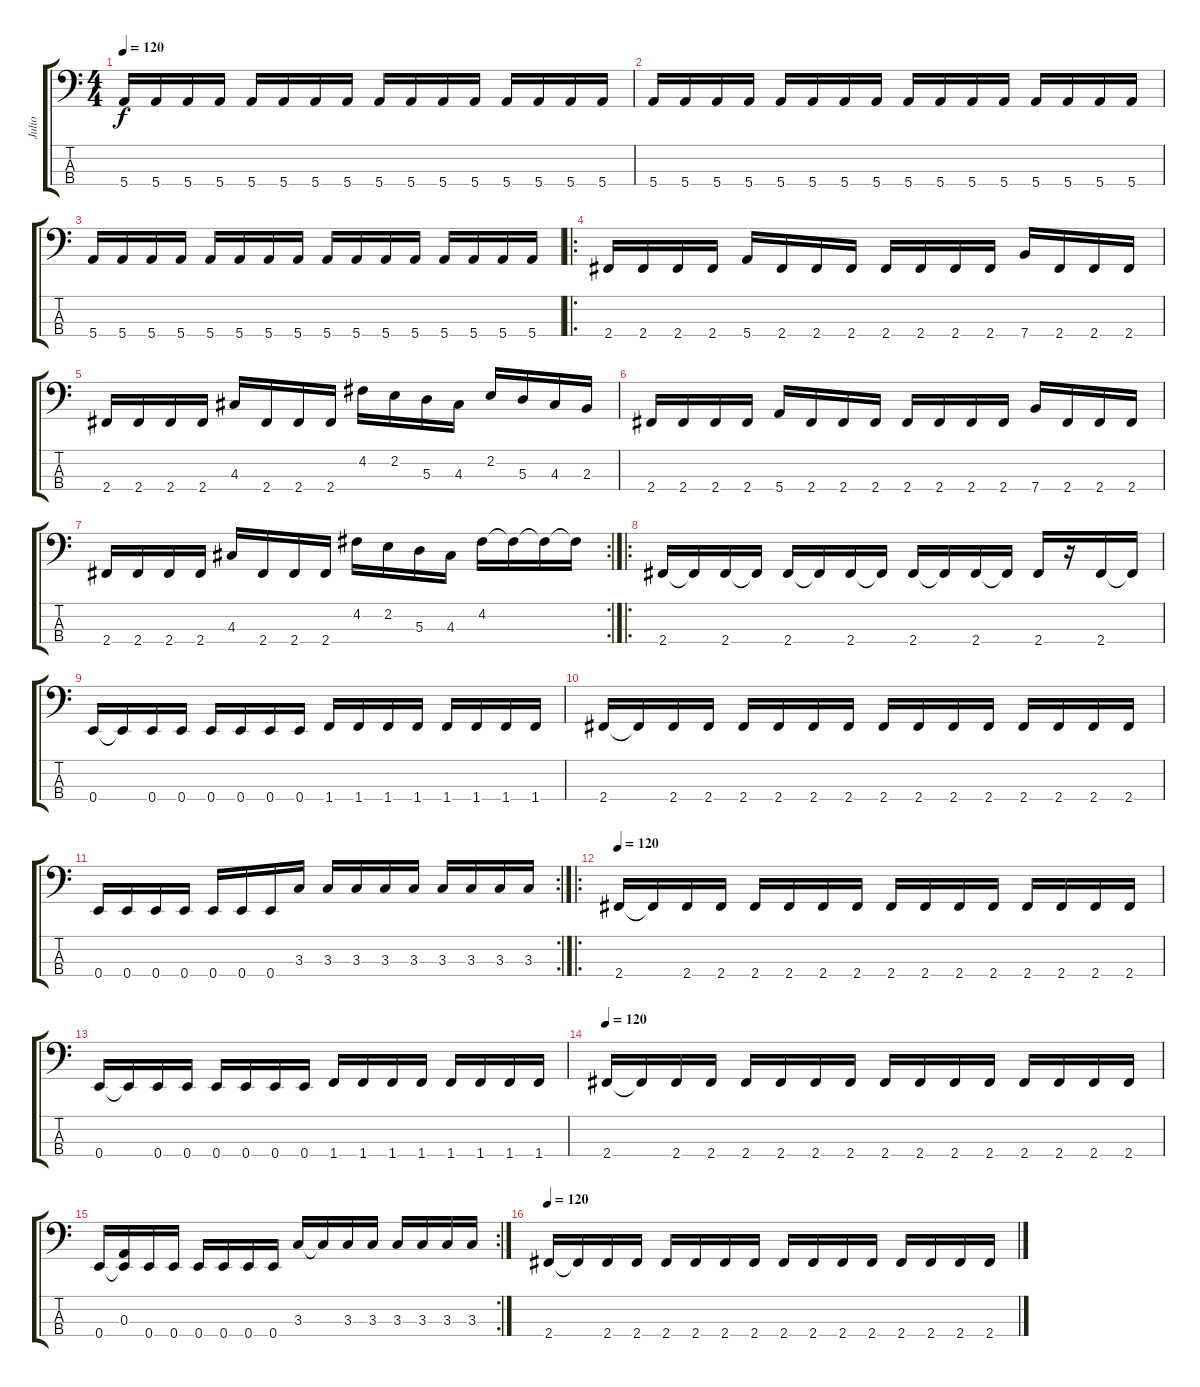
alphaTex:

\track ("Julio" "Julio") {instrument electricbassfinger}
\staff {score tabs}
\tuning (G2 D2 A1 E1) {hide}
\ts (4 4)
\tempo 120
\clef f4
\ks c
5.4.16{dy f} 5.4.16 5.4.16 5.4.16 5.4.16 5.4.16 5.4.16 5.4.16 5.4.16 5.4.16 5.4.16 5.4.16 5.4.16 5.4.16 5.4.16 5.4.16 |
5.4.16 5.4.16 5.4.16 5.4.16 5.4.16 5.4.16 5.4.16 5.4.16 5.4.16 5.4.16 5.4.16 5.4.16 5.4.16 5.4.16 5.4.16 5.4.16 |
5.4.16 5.4.16 5.4.16 5.4.16 5.4.16 5.4.16 5.4.16 5.4.16 5.4.16 5.4.16 5.4.16 5.4.16 5.4.16 5.4.16 5.4.16 5.4.16 |
\ro
2.4.16 2.4.16 2.4.16 2.4.16 5.4.16 2.4.16 2.4.16 2.4.16 2.4.16 2.4.16 2.4.16 2.4.16 7.4.16 2.4.16 2.4.16 2.4.16 |
2.4.16 2.4.16 2.4.16 2.4.16 4.3.16 2.4.16 2.4.16 2.4.16 4.2.16 2.2.16 5.3.16 4.3.16 2.2.16 5.3.16 4.3.16 2.3.16 |
2.4.16 2.4.16 2.4.16 2.4.16 5.4.16 2.4.16 2.4.16 2.4.16 2.4.16 2.4.16 2.4.16 2.4.16 7.4.16 2.4.16 2.4.16 2.4.16 |
\rc 2
2.4.16 2.4.16 2.4.16 2.4.16 4.3.16 2.4.16 2.4.16 2.4.16 4.2.16 2.2.16 5.3.16 4.3.16 4.2.16 4.2{t}.16 4.2{t}.16 4.2{t}.16 |
\ro
2.4.16 2.4{t}.16 2.4.16 2.4{t}.16 2.4.16 2.4{t}.16 2.4.16 2.4{t}.16 2.4.16 2.4{t}.16 2.4.16 2.4{t}.16 2.4.16 r.16 2.4.16 2.4{t}.16 |
0.4.16 0.4{t}.16 0.4.16 0.4.16 0.4.16 0.4.16 0.4.16 0.4.16 1.4.16 1.4.16 1.4.16 1.4.16 1.4.16 1.4.16 1.4.16 1.4.16 |
2.4.16 2.4{t}.16 2.4.16 2.4.16 2.4.16 2.4.16 2.4.16 2.4.16 2.4.16 2.4.16 2.4.16 2.4.16 2.4.16 2.4.16 2.4.16 2.4.16 |
\rc 2
0.4.16 0.4.16 0.4.16 0.4.16 0.4.16 0.4.16 0.4.16 3.3.16 3.3.16 3.3.16 3.3.16 3.3.16 3.3.16 3.3.16 3.3.16 3.3.16 |
\ro
\tempo 120
2.4.16 2.4{t}.16 2.4.16 2.4.16 2.4.16 2.4.16 2.4.16 2.4.16 2.4.16 2.4.16 2.4.16 2.4.16 2.4.16 2.4.16 2.4.16 2.4.16 |
0.4.16 0.4{t}.16 0.4.16 0.4.16 0.4.16 0.4.16 0.4.16 0.4.16 1.4.16 1.4.16 1.4.16 1.4.16 1.4.16 1.4.16 1.4.16 1.4.16 |
\tempo 120
2.4.16 2.4{t}.16 2.4.16 2.4.16 2.4.16 2.4.16 2.4.16 2.4.16 2.4.16 2.4.16 2.4.16 2.4.16 2.4.16 2.4.16 2.4.16 2.4.16 |
\rc 2
0.4.16 (0.3 0.4{t}).16 0.4.16 0.4.16 0.4.16 0.4.16 0.4.16 0.4.16 3.3.16 3.3{t}.16 3.3.16 3.3.16 3.3.16 3.3.16 3.3.16 3.3.16 |
\tempo 120
2.4.16 2.4{t}.16 2.4.16 2.4.16 2.4.16 2.4.16 2.4.16 2.4.16 2.4.16 2.4.16 2.4.16 2.4.16 2.4.16 2.4.16 2.4.16 2.4.16
